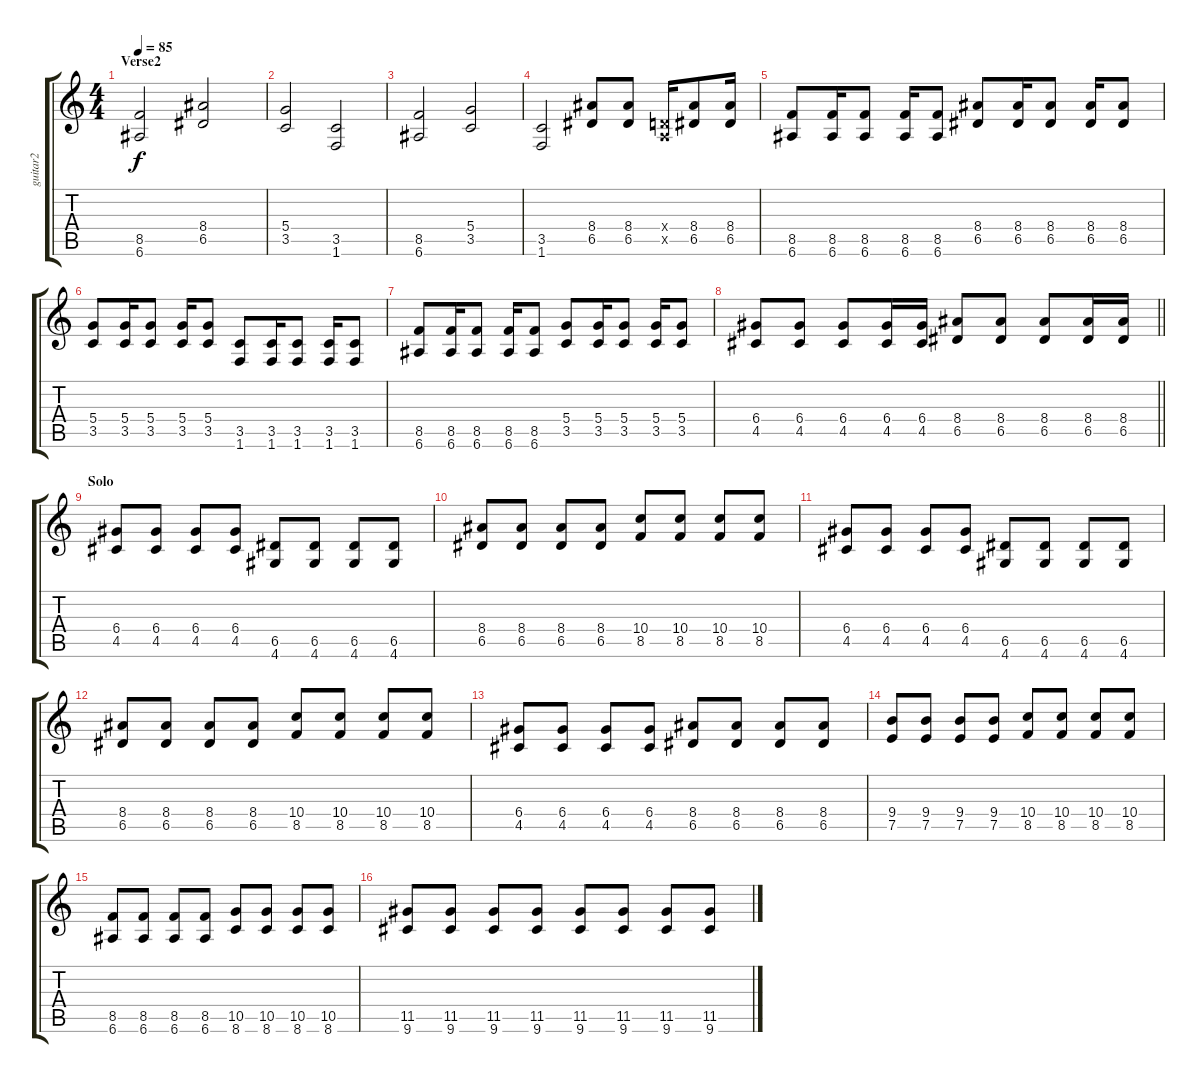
\track ("guitar2" "guitar2") {instrument electricguitarjazz}
\staff {score tabs}
\tuning (E4 B3 G3 D3 A2 E2) {hide}
\ts (4 4)
\section ("" "Verse2")
\tempo 85
\clef g2
\ks c
(8.5 6.6).2{dy f} (8.4 6.5).2 |
(5.4 3.5).2 (3.5 1.6).2 |
(8.5 6.6).2 (5.4 3.5).2 |
(3.5 1.6).2 (8.4 6.5).8 (8.4 6.5).8 (0.4{x} 0.5{x}).16 (8.4 6.5).8 (8.4 6.5).16 |
(8.5 6.6).8 (8.5 6.6).16 (8.5 6.6).8 (8.5 6.6).16 (8.5 6.6).8 (8.4 6.5).8 (8.4 6.5).16 (8.4 6.5).8 (8.4 6.5).16 (8.4 6.5).8 |
(5.4 3.5).8 (5.4 3.5).16 (5.4 3.5).8 (5.4 3.5).16 (5.4 3.5).8 (3.5 1.6).8 (3.5 1.6).16 (3.5 1.6).8 (3.5 1.6).16 (3.5 1.6).8 |
(8.5 6.6).8 (8.5 6.6).16 (8.5 6.6).8 (8.5 6.6).16 (8.5 6.6).8 (5.4 3.5).8 (5.4 3.5).16 (5.4 3.5).8 (5.4 3.5).16 (5.4 3.5).8 |
\barLineRight lightlight
(6.4 4.5).8 (6.4 4.5).8 (6.4 4.5).8 (6.4 4.5).16 (6.4 4.5).16 (8.4 6.5).8 (8.4 6.5).8 (8.4 6.5).8 (8.4 6.5).16 (8.4 6.5).16 |
\section ("" "Solo")
(6.4 4.5).8 (6.4 4.5).8 (6.4 4.5).8 (6.4 4.5).8 (6.5 4.6).8 (6.5 4.6).8 (6.5 4.6).8 (6.5 4.6).8 |
(8.4 6.5).8 (8.4 6.5).8 (8.4 6.5).8 (8.4 6.5).8 (10.4 8.5).8 (10.4 8.5).8 (10.4 8.5).8 (10.4 8.5).8 |
(6.4 4.5).8 (6.4 4.5).8 (6.4 4.5).8 (6.4 4.5).8 (6.5 4.6).8 (6.5 4.6).8 (6.5 4.6).8 (6.5 4.6).8 |
(8.4 6.5).8 (8.4 6.5).8 (8.4 6.5).8 (8.4 6.5).8 (10.4 8.5).8 (10.4 8.5).8 (10.4 8.5).8 (10.4 8.5).8 |
(6.4 4.5).8 (6.4 4.5).8 (6.4 4.5).8 (6.4 4.5).8 (8.4 6.5).8 (8.4 6.5).8 (8.4 6.5).8 (8.4 6.5).8 |
(9.4 7.5).8 (9.4 7.5).8 (9.4 7.5).8 (9.4 7.5).8 (10.4 8.5).8 (10.4 8.5).8 (10.4 8.5).8 (10.4 8.5).8 |
(8.5 6.6).8 (8.5 6.6).8 (8.5 6.6).8 (8.5 6.6).8 (10.5 8.6).8 (10.5 8.6).8 (10.5 8.6).8 (10.5 8.6).8 |
(11.5 9.6).8 (11.5 9.6).8 (11.5 9.6).8 (11.5 9.6).8 (11.5 9.6).8 (11.5 9.6).8 (11.5 9.6).8 (11.5 9.6).8
